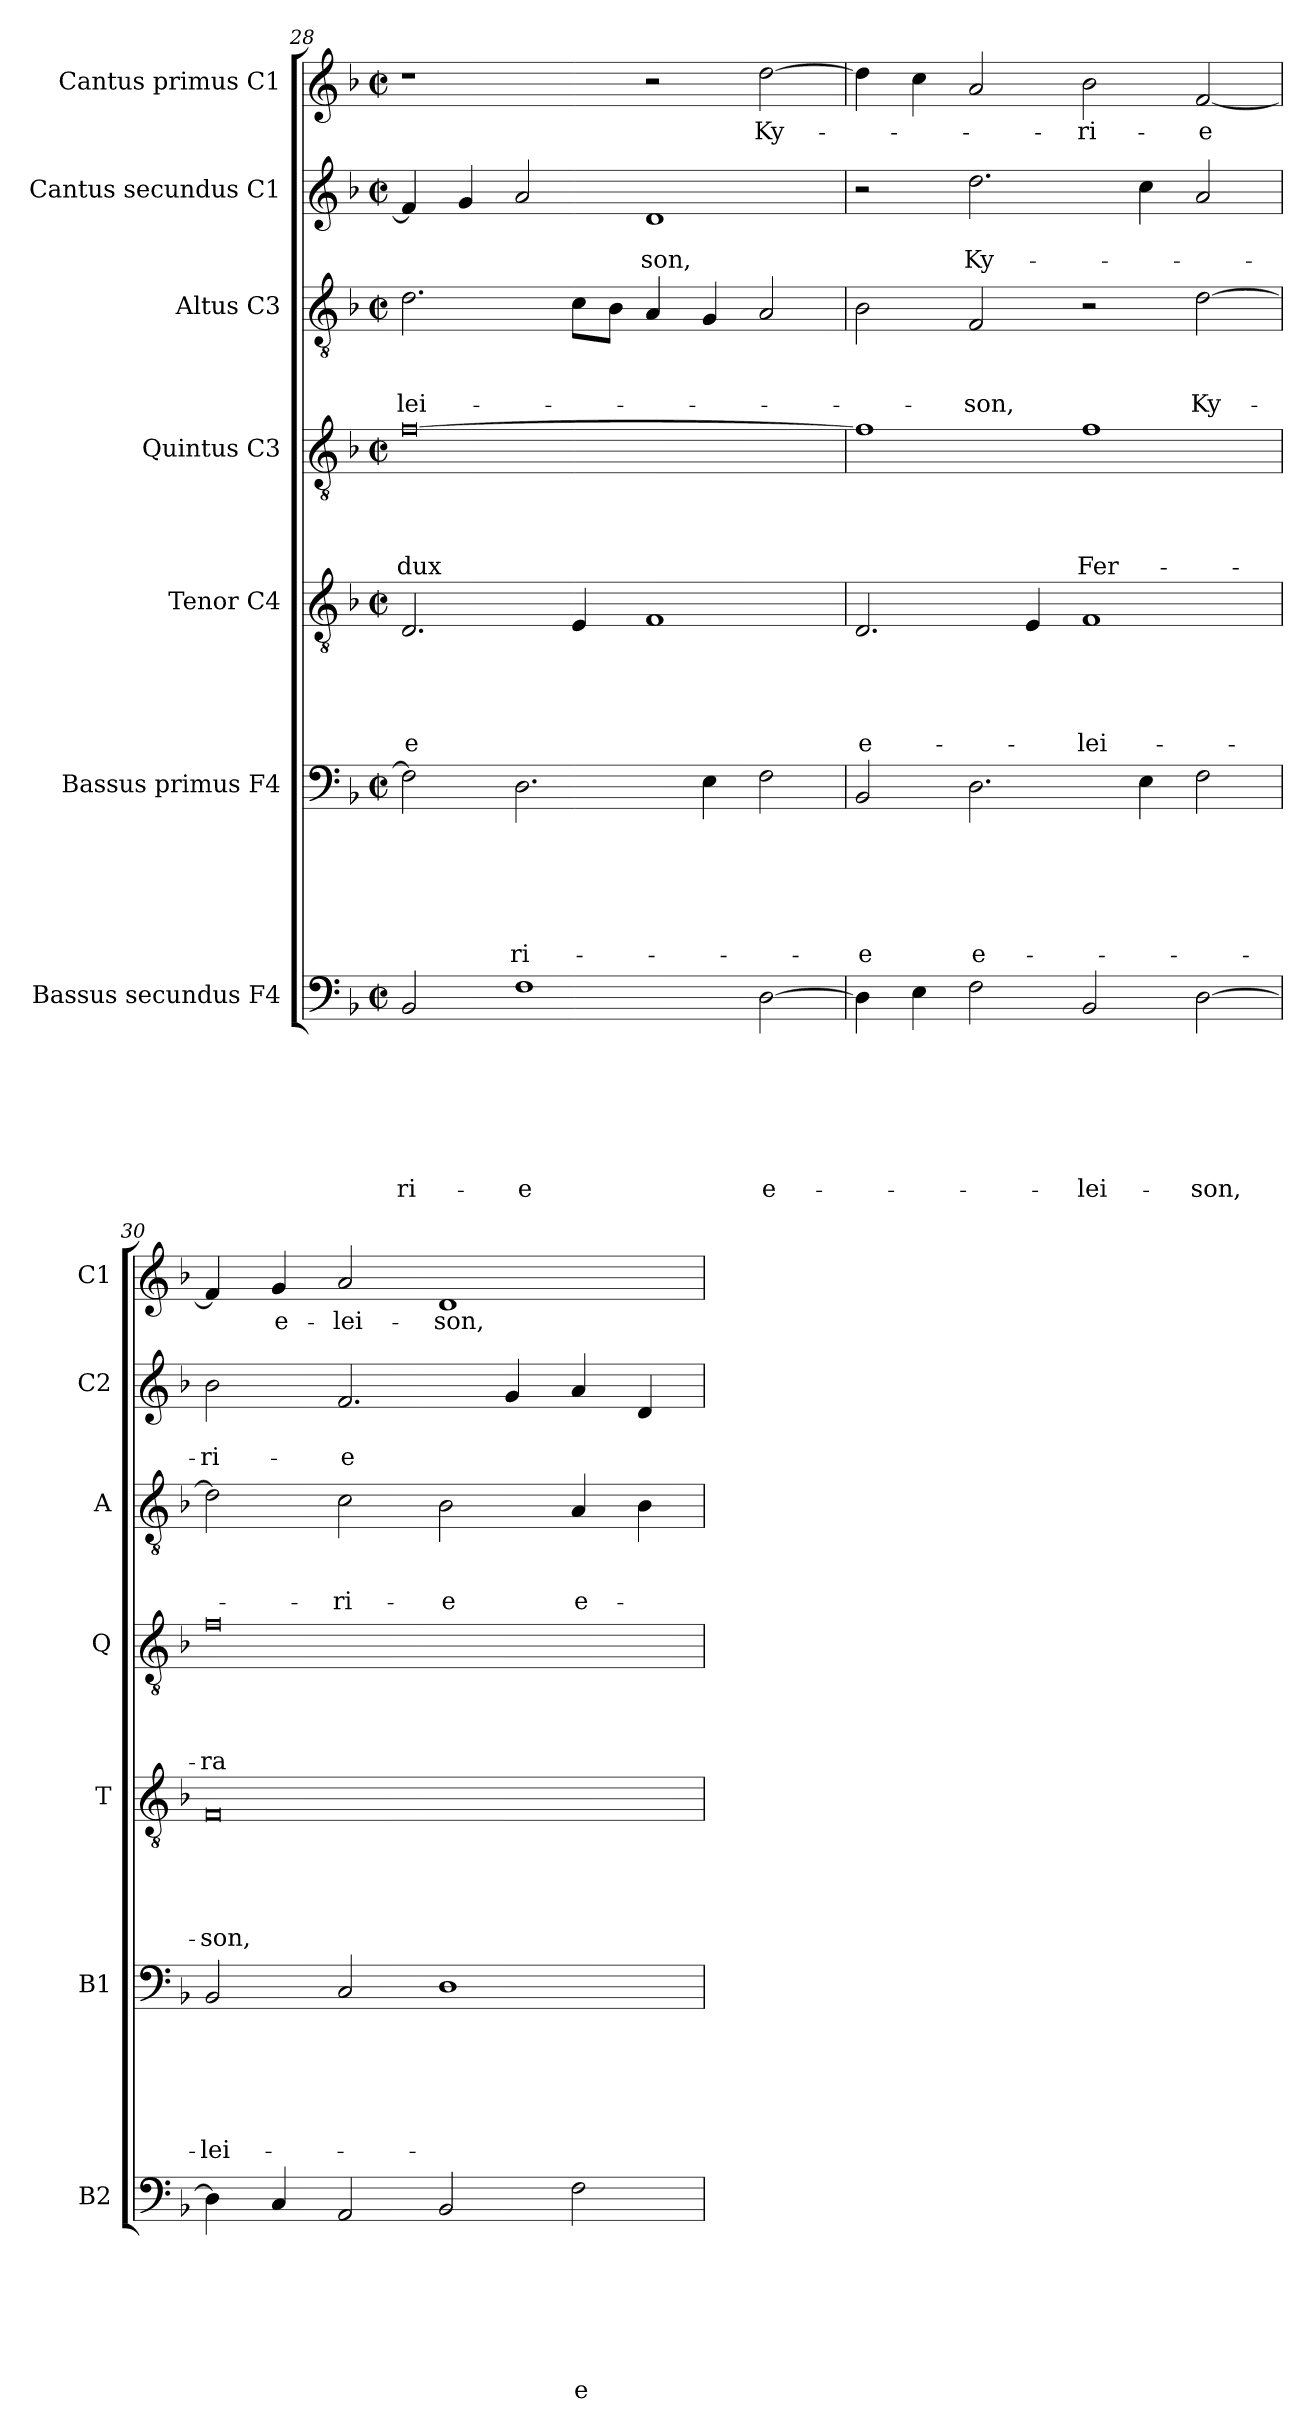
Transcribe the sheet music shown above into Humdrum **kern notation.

**kern	**text	**text	**text	**text	**text	**text	**text	**kern	**text	**text	**text	**text	**text	**text	**kern	**text	**text	**text	**text	**text	**kern	**text	**text	**text	**text	**kern	**text	**text	**text	**kern	**text	**text	**kern	**text
*part7	*part7	*part7	*part7	*part7	*part7	*part7	*part7	*part6	*part6	*part6	*part6	*part6	*part6	*part6	*part5	*part5	*part5	*part5	*part5	*part5	*part4	*part4	*part4	*part4	*part4	*part3	*part3	*part3	*part3	*part2	*part2	*part2	*part1	*part1
*staff7	*staff7	*staff7	*staff7	*staff7	*staff7	*staff7	*staff7	*staff6	*staff6	*staff6	*staff6	*staff6	*staff6	*staff6	*staff5	*staff5	*staff5	*staff5	*staff5	*staff5	*staff4	*staff4	*staff4	*staff4	*staff4	*staff3	*staff3	*staff3	*staff3	*staff2	*staff2	*staff2	*staff1	*staff1
*I"Bassus secundus F4	*	*	*	*	*	*	*	*I"Bassus primus F4	*	*	*	*	*	*	*I"Tenor C4	*	*	*	*	*	*I"Quintus C3	*	*	*	*	*I"Altus C3	*	*	*	*I"Cantus secundus C1	*	*	*I"Cantus  primus C1	*
*I'B2	*	*	*	*	*	*	*	*I'B1	*	*	*	*	*	*	*I'T	*	*	*	*	*	*I'Q	*	*	*	*	*I'A	*	*	*	*I'C2	*	*	*I'C1	*
!!LO:LB:g=z
*clefF4	*	*	*	*	*	*	*	*clefF4	*	*	*	*	*	*	*clefGv2	*	*	*	*	*	*clefGv2	*	*	*	*	*clefGv2	*	*	*	*clefG2	*	*	*clefG2	*
*k[b-]	*	*	*	*	*	*	*	*k[b-]	*	*	*	*	*	*	*k[b-]	*	*	*	*	*	*k[b-]	*	*	*	*	*k[b-]	*	*	*	*k[b-]	*	*	*k[b-]	*
*d:	*	*	*	*	*	*	*	*d:	*	*	*	*	*	*	*d:	*	*	*	*	*	*d:	*	*	*	*	*d:	*	*	*	*d:	*	*	*d:	*
*M2/2	*	*	*	*	*	*	*	*M2/2	*	*	*	*	*	*	*M2/2	*	*	*	*	*	*M2/2	*	*	*	*	*M2/2	*	*	*	*M2/2	*	*	*M2/2	*
*met(c|)	*	*	*	*	*	*	*	*met(c|)	*	*	*	*	*	*	*met(c|)	*	*	*	*	*	*met(c|)	*	*	*	*	*met(c|)	*	*	*	*met(c|)	*	*	*met(c|)	*
=28	=28	=28	=28	=28	=28	=28	=28	=28	=28	=28	=28	=28	=28	=28	=28	=28	=28	=28	=28	=28	=28	=28	=28	=28	=28	=28	=28	=28	=28	=28	=28	=28	=28	=28
!	!	!	!	!	!	!	!LO:LY:b	!	!	!	!	!	!	!	!	!	!	!	!	!LO:LY:b	!	!	!	!	!LO:LY:b	!	!	!	!LO:LY:b	!	!	!	!	!
2BB-/	.	.	.	.	.	.	-ri-	2F\]	.	.	.	.	.	.	2.D/	.	.	.	.	-e	[0f	.	.	.	dux	2.d\	.	.	-lei-	4f/]	.	.	1r	.
.	.	.	.	.	.	.	.	.	.	.	.	.	.	.	.	.	.	.	.	.	.	.	.	.	.	.	.	.	.	4g/	.	.	.	.
!	!	!	!	!	!	!	!LO:LY:b	!	!	!	!	!	!	!LO:LY:b	!	!	!	!	!	!	!	!	!	!	!	!	!	!	!	!	!	!	!	!
1F	.	.	.	.	.	.	-e	2.D\	.	.	.	.	.	-ri-	.	.	.	.	.	.	.	.	.	.	.	.	.	.	.	2a/	.	.	.	.
.	.	.	.	.	.	.	.	.	.	.	.	.	.	.	4E/	.	.	.	.	.	.	.	.	.	.	8c\L	.	.	.	.	.	.	.	.
.	.	.	.	.	.	.	.	.	.	.	.	.	.	.	.	.	.	.	.	.	.	.	.	.	.	8B-\J	.	.	.	.	.	.	.	.
!	!	!	!	!	!	!	!	!	!	!	!	!	!	!	!	!	!	!	!	!	!	!	!	!	!	!	!	!	!	!	!	!LO:LY:b	!	!
.	.	.	.	.	.	.	.	.	.	.	.	.	.	.	1F	.	.	.	.	.	.	.	.	.	.	4A/	.	.	.	1d	.	-son,	2r	.
.	.	.	.	.	.	.	.	4E\	.	.	.	.	.	.	.	.	.	.	.	.	.	.	.	.	.	4G/	.	.	.	.	.	.	.	.
!	!	!	!	!	!	!	!LO:LY:b	!	!	!	!	!	!	!	!	!	!	!	!	!	!	!	!	!	!	!	!	!	!	!	!	!	!	!LO:LY:b
[2D\	.	.	.	.	.	.	e-	2F\	.	.	.	.	.	.	.	.	.	.	.	.	.	.	.	.	.	2A/	.	.	.	.	.	.	[2dd\	Ky-
=29	=29	=29	=29	=29	=29	=29	=29	=29	=29	=29	=29	=29	=29	=29	=29	=29	=29	=29	=29	=29	=29	=29	=29	=29	=29	=29	=29	=29	=29	=29	=29	=29	=29	=29
!	!	!	!	!	!	!	!	!	!	!	!	!	!	!LO:LY:b	!	!	!	!	!	!LO:LY:b	!	!	!	!	!	!	!	!	!	!	!	!	!	!
4D\]	.	.	.	.	.	.	.	2BB-/	.	.	.	.	.	-e	2.D/	.	.	.	.	e-	1f]	.	.	.	.	2B-\	.	.	.	2r	.	.	4dd\]	.
4E\	.	.	.	.	.	.	.	.	.	.	.	.	.	.	.	.	.	.	.	.	.	.	.	.	.	.	.	.	.	.	.	.	4cc\	.
!	!	!	!	!	!	!	!	!	!	!	!	!	!	!LO:LY:b	!	!	!	!	!	!	!	!	!	!	!	!	!	!	!LO:LY:b	!	!	!LO:LY:b	!	!
2F\	.	.	.	.	.	.	.	2.D\	.	.	.	.	.	e-	.	.	.	.	.	.	.	.	.	.	.	2F/	.	.	-son,	2.dd\	.	Ky-	2a/	.
.	.	.	.	.	.	.	.	.	.	.	.	.	.	.	4E/	.	.	.	.	.	.	.	.	.	.	.	.	.	.	.	.	.	.	.
!	!	!	!	!	!	!	!LO:LY:b	!	!	!	!	!	!	!	!	!	!	!	!	!LO:LY:b	!	!	!	!	!LO:LY:b	!	!	!	!	!	!	!	!	!LO:LY:b
2BB-/	.	.	.	.	.	.	-lei-	.	.	.	.	.	.	.	1F	.	.	.	.	-lei-	1f	.	.	.	Fer-	2r	.	.	.	.	.	.	2b-\	-ri-
.	.	.	.	.	.	.	.	4E\	.	.	.	.	.	.	.	.	.	.	.	.	.	.	.	.	.	.	.	.	.	4cc\	.	.	.	.
!	!	!	!	!	!	!	!LO:LY:b	!	!	!	!	!	!	!	!	!	!	!	!	!	!	!	!	!	!	!	!	!	!LO:LY:b	!	!	!	!	!LO:LY:b
[2D\	.	.	.	.	.	.	-son,	2F\	.	.	.	.	.	.	.	.	.	.	.	.	.	.	.	.	.	[2d\	.	.	Ky-	2a/	.	.	[2f/	-e
=30	=30	=30	=30	=30	=30	=30	=30	=30	=30	=30	=30	=30	=30	=30	=30	=30	=30	=30	=30	=30	=30	=30	=30	=30	=30	=30	=30	=30	=30	=30	=30	=30	=30	=30
!	!	!	!	!	!	!	!	!	!	!	!	!	!	!LO:LY:b	!	!	!	!	!	!LO:LY:b	!	!	!	!	!LO:LY:b	!	!	!	!	!	!	!LO:LY:b	!	!
4D\]	.	.	.	.	.	.	.	2BB-/	.	.	.	.	.	-lei-	0F	.	.	.	.	-son,	0f	.	.	.	-ra-	2d\]	.	.	.	2b-\	.	-ri-	4f/]	.
!	!	!	!	!	!	!	!	!	!	!	!	!	!	!	!	!	!	!	!	!	!	!	!	!	!	!	!	!	!	!	!	!	!	!LO:LY:b
4C/	.	.	.	.	.	.	.	.	.	.	.	.	.	.	.	.	.	.	.	.	.	.	.	.	.	.	.	.	.	.	.	.	4g/	e-
!	!	!	!	!	!	!	!	!	!	!	!	!	!	!	!	!	!	!	!	!	!	!	!	!	!	!	!	!	!LO:LY:b	!	!	!LO:LY:b	!	!LO:LY:b
2AA/	.	.	.	.	.	.	.	2C/	.	.	.	.	.	.	.	.	.	.	.	.	.	.	.	.	.	2c\	.	.	-ri-	2.f/	.	-e	2a/	-lei-
!	!	!	!	!	!	!	!	!	!	!	!	!	!	!	!	!	!	!	!	!	!	!	!	!	!	!	!	!	!LO:LY:b	!	!	!	!	!LO:LY:b
2BB-/	.	.	.	.	.	.	.	1D	.	.	.	.	.	.	.	.	.	.	.	.	.	.	.	.	.	2B-\	.	.	-e	.	.	.	1d	-son,
.	.	.	.	.	.	.	.	.	.	.	.	.	.	.	.	.	.	.	.	.	.	.	.	.	.	.	.	.	.	4g/	.	.	.	.
!	!	!	!	!	!	!	!LO:LY:b	!	!	!	!	!	!	!	!	!	!	!	!	!	!	!	!	!	!	!	!	!	!LO:LY:b	!	!	!	!	!
2F\	.	.	.	.	.	.	e-	.	.	.	.	.	.	.	.	.	.	.	.	.	.	.	.	.	.	4A/	.	.	e-	4a/	.	.	.	.
.	.	.	.	.	.	.	.	.	.	.	.	.	.	.	.	.	.	.	.	.	.	.	.	.	.	4B-\	.	.	.	4d/	.	.	.	.
=	=	=	=	=	=	=	=	=	=	=	=	=	=	=	=	=	=	=	=	=	=	=	=	=	=	=	=	=	=	=	=	=	=	=
*-	*-	*-	*-	*-	*-	*-	*-	*-	*-	*-	*-	*-	*-	*-	*-	*-	*-	*-	*-	*-	*-	*-	*-	*-	*-	*-	*-	*-	*-	*-	*-	*-	*-	*-
